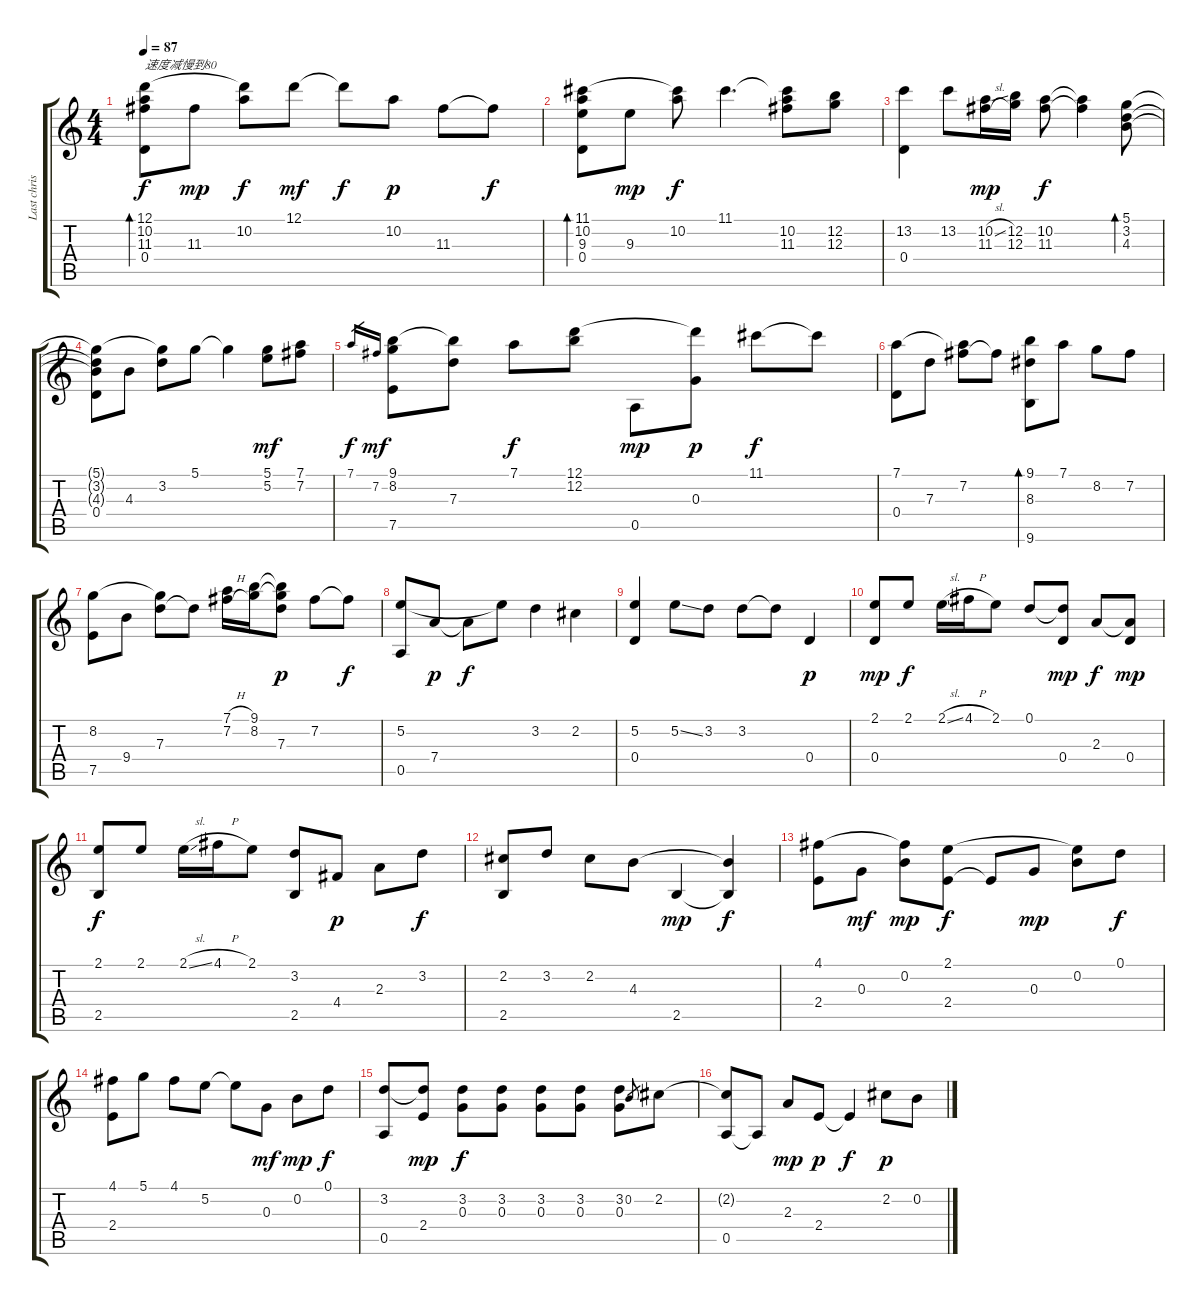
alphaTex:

\track ("Last christmas" "Last chris") {instrument acousticguitarnylon}
\staff {score tabs}
\tuning (D4 B3 G3 D3 A2 D2) {hide}
\ts (4 4)
\tempo 87
\clef g2
\ks c
(12.1 10.2 11.3 0.4).8{bd 480 txt "速度减慢到80" dy f instrument acousticguitarnylon} 11.3.8{dy mp} (12.1{t} 10.2).8{dy f} 12.1.8{dy mf} 12.1{t}.8{dy f} 10.2.8{dy p} 11.3.8 11.3{t}.8{dy f} |
(11.1 10.2 9.3 0.4).8{bd 480} 9.3.8{dy mp} (11.1{t} 10.2).8{dy f} 11.1.4{d} (11.1{t} 10.2 11.3).8 (12.2 12.3).8 |
(13.2 0.4).4 13.2.8 (10.2{sl} 11.3{h}).16{dy mp} (12.2 12.3).16 (10.2 11.3).8{dy f} (10.2{t} 11.3{t}).4 (5.1 3.2 4.3).8{bd 480} |
(5.1{t} 3.2{t} 4.3{t} 0.4).8 4.3.8 (5.1{t} 3.2).8 5.1.8 5.1{t}.4 (5.1 5.2).8{dy mf} (7.1 7.2).8 |
7.1.16{gr dy f} 7.2.16{gr dy mf} (9.1 8.2 7.5).8 (9.1{t} 7.3).8 7.1.8{dy f} (12.1 12.2).8 0.5.8{dy mp} (12.1{t} 0.3).8{dy p} 11.1.8{dy f} 11.1{t}.8 |
(7.1 0.4).8 7.3.8 (7.1{t} 7.2).8 7.2{t}.8 (9.1 8.3 9.6).8{bd 480} 7.1.8 8.2.8 7.2.8 |
(8.2 7.5).8 9.4.8 (8.2{t} 7.3).8 7.3{t}.8 (7.1{h} 7.2{h}).16 (9.1 8.2).16 (9.1{t} 8.2{t} 7.3).8{dy p} 7.2.8 7.2{t}.8{dy f} |
(5.2 0.5).8 7.4.8{dy p} 7.4{t}.8{dy f} 5.2{t}.8 3.2.4 2.2.4 |
(5.2 0.4).4 5.2{ss}.8 3.2.8 3.2.8 3.2{t}.8 0.4.4{dy p} |
(2.1 0.4).8{dy mp} 2.1.8{dy f} 2.1{sl}.16 4.1{h}.16 2.1.8 0.1.8 (0.1{t} 0.4).8{dy mp} 2.3.8{dy f} (2.3{t} 0.4).8{dy mp} |
(2.1 2.5).8{dy f} 2.1.8 2.1{sl}.16 4.1{h}.16 2.1.8 (3.2 2.5).8 4.4.8{dy p} 2.3.8 3.2.8{dy f} |
(2.2 2.5).8 3.2.8 2.2.8 4.3.8 2.5.4{dy mp} (4.3{t} 2.5{t}).4{dy f} |
(4.1 2.4).8 0.3.8{dy mf} (4.1{t} 0.2).8{dy mp} (2.1 2.4).8{dy f} 2.4{t}.8 0.3.8{dy mp} (2.1{t} 0.2).8 0.1.8{dy f} |
(4.1 2.4).8 5.1.8 4.1.8 5.2.8 5.2{t}.8 0.3.8{dy mf} 0.2.8{dy mp} 0.1.8{dy f} |
(3.2 0.5).8 (3.2{t} 2.4).8{dy mp} (3.2 0.3).8{dy f} (3.2 0.3).8 (3.2 0.3).8 (3.2 0.3).8 (3.2 0.3).8 0.2.8{gr} 2.2.8 |
(2.2{t} 0.5).8 0.5{t}.8 2.3.8{dy mp} 2.4.8{dy p} 2.4{t}.4{dy f} 2.2.8{dy p} 0.2.8
